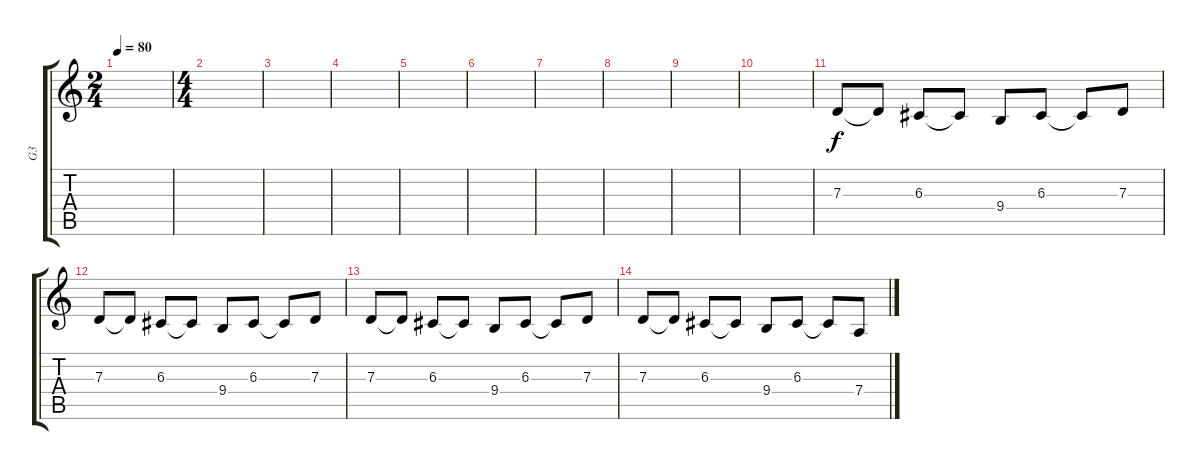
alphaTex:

\track ("G3" "G3") {instrument pad2warm}
\staff {score tabs}
\tuning (E4 B3 G3 D3 A2 E2) {hide}
\ts (2 4)
\tempo 80
\clef g2
\ks c
|
\ts (4 4)
|
|
|
|
|
|
|
|
|
7.3.8 7.3{t}.8 6.3.8 6.3{t}.8 9.4.8 6.3.8 6.3{t}.8 7.3.8 |
7.3.8 7.3{t}.8 6.3.8 6.3{t}.8 9.4.8 6.3.8 6.3{t}.8 7.3.8 |
7.3.8 7.3{t}.8 6.3.8 6.3{t}.8 9.4.8 6.3.8 6.3{t}.8 7.3.8 |
7.3.8 7.3{t}.8 6.3.8 6.3{t}.8 9.4.8 6.3.8 6.3{t}.8 7.4.8
